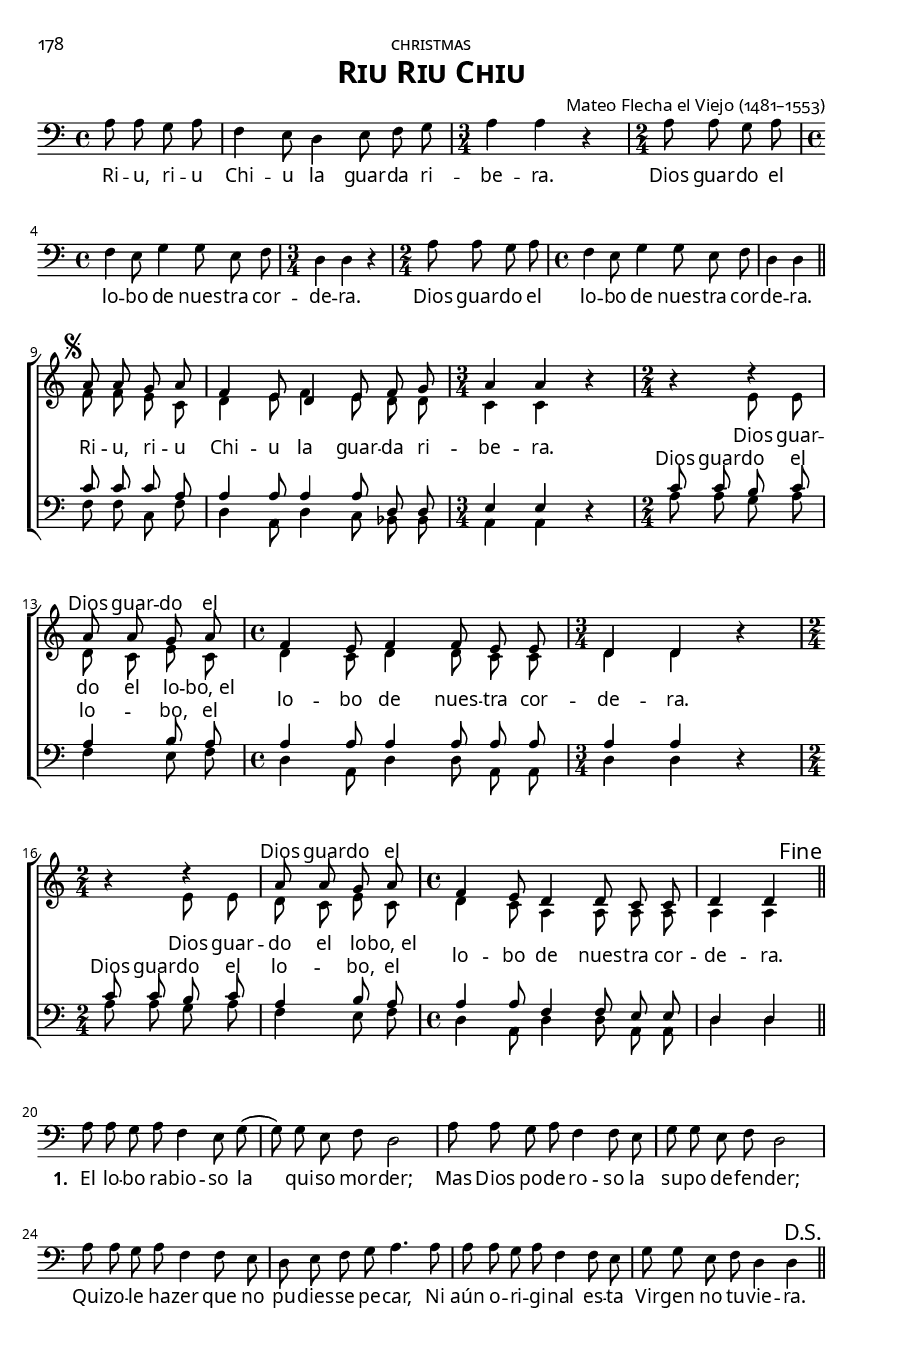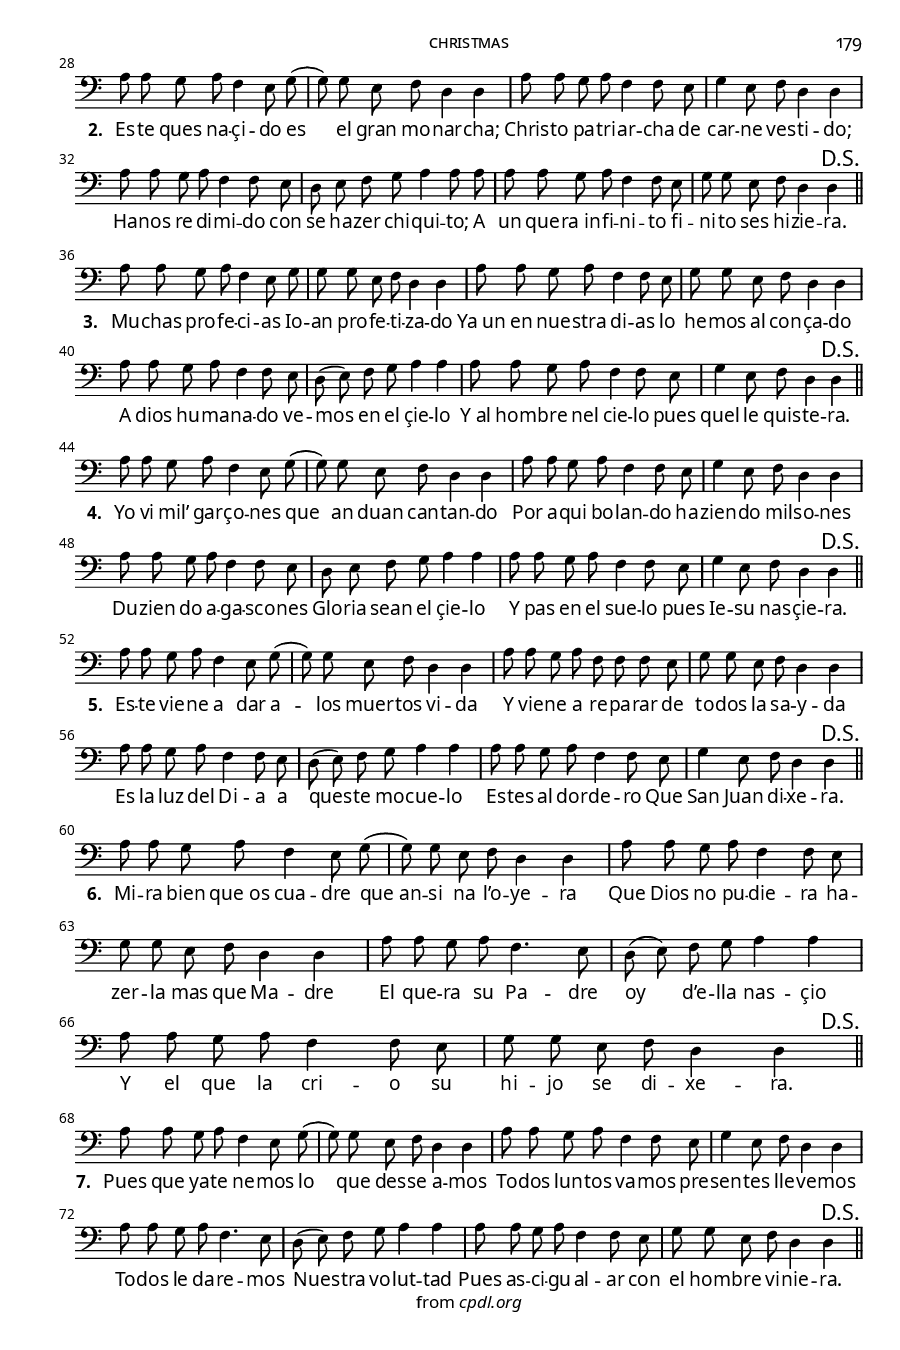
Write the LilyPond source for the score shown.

\version "2.14.2"
\include "util.ly"
\header {
  title = \markup{\override #'(font-name . "Garamond Premier Pro Semibold"){ \abs-fontsize #15 \smallCapsOldStyle"Riu Riu Chiu"}}
  composer = \markup\oldStyleNum"Mateo Flecha el Viejo (1481–1553)"
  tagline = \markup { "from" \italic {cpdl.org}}
}
\paper {
  %print-all-headers = ##f
  paper-height = 9\in
  paper-width = 6\in
  indent = 0\in
  %system-system-spacing = #'((basic-distance . 10) (padding . 0))
  %system-system-spacing =
  %  #'((basic-distance . 0)
  %     (minimum-distance . 0)
  %     (padding . -0.35)
  %     (stretchability . 100))
  ragged-last-bottom = ##f
  ragged-bottom = ##f
  two-sided = ##t
  inner-margin = 0.5\in
  outer-margin = 0.25\in
  top-margin = 0.25\in
  bottom-margin = 0.25\in
  first-page-number = #178
  print-first-page-number = ##t
  headerLine = \markup{\override #'(font-name . "Garamond Premier Pro") \smallCapsOldStyle"christmas"}
  oddHeaderMarkup = \markup\fill-line{
     \override #'(font-name . "Garamond Premier Pro")\abs-fontsize #8.5
     \combine 
        \fill-line{"" \on-the-fly #print-page-number-check-first
        \oldStylePageNum""
        }
        \fill-line{\headerLine}
  }
  evenHeaderMarkup = \markup {
     \override #'(font-name . "Garamond Premier Pro")\abs-fontsize #8.5
     \combine
        \on-the-fly #print-page-number-check-first
        \oldStylePageNum""
        \fill-line{\headerLine}
  }
}
#(set-global-staff-size 15) \paper{ #(define fonts (make-pango-font-tree "GoudyOlSt BT" "Garamond Premier Pro" "Garamond Premier Pro" (/ 15 20))) }
global = {
  \key c \major
  \time 4/4
  \autoBeamOff
  \override DynamicLineSpanner #'staff-padding = #0.0
  \override DynamicLineSpanner #'Y-extent = #'(-1 . 1)
}

sopMusic = \relative c' {
  s4*26 |
  
  %\once \override Score.RehearsalMark #'self-alignment-X = #LEFT
  \mark \markup { \abs-fontsize #9 \musicglyph #"scripts.segno" }
  a'8 a g a |
  f4 e8 d4 e8 f g |
  a4 a b\rest |
  b\rest d\rest |
  a8 a g a |
  
  f4 e8 f4 f8 e e |
  d4 d b'\rest |
  b\rest d\rest |
  a8 a g a |
  f4 e8 d4 d8 c c |
  d4 d \bar "||"
    \once \override Score.RehearsalMark #'break-visibility = #end-of-line-visible
    \once \override Score.RehearsalMark #'self-alignment-X = #RIGHT
    \mark "Fine"
}
sopWords = \lyricmode {
  \repeat unfold 12 {\skip1}
  Dios guar -- do el
  \repeat unfold 8 {\skip1}
  Dios guar -- do el
}

altoMusic = \relative c' {
  s4*26 |
  
  f8 f e c |
  d4 e8 f4 e8 d d |
  c4 c s |
  s e8 e |
  d c e c |
  
  d4 c8 d4 d8 c c |
  d4 d s |
  s e8 e |
  d c e c |
  d4 c8 a4 a8 a a |
  a4 a \bar "|."
}

dropLyrics = {
  \override LyricText #'extra-offset = #'(0 . -2.0)
  \override LyricHyphen #'extra-offset = #'(0 . -2.0)
  \override LyricExtender #'extra-offset = #'(0 . -2.0)
  \override StanzaNumber #'extra-offset = #'(0 . -2.0)
}
altoWords = \lyricmode {
  \dropLyrics
  Ri -- u, ri -- u Chi -- u la guar -- da ri -- be -- ra.
  \dropLyricsIV
  Dios guar -- do el lo -- bo,_el
  \dropLyrics
  lo -- bo de nues -- tra cor -- de -- ra.
  
  \dropLyricsIV
  Dios guar -- do el lo -- bo,_el
  \dropLyrics
  lo -- bo de nues -- tra cor -- de -- ra.
  
}
altoWordsII = \lyricmode {
%\markup\italic
  \set stanza = #"2. "
  \set ignoreMelismata = ##t
}
altoWordsIII = \lyricmode {
  \set stanza = #"3. "
  \set ignoreMelismata = ##t
}
altoWordsIV = \lyricmode {
  \set stanza = #"4. "
  \set ignoreMelismata = ##t
}
altoWordsV = \lyricmode {
  \set stanza = #"5. "
  \set ignoreMelismata = ##t
}
altoWordsVI = \lyricmode {
  \set stanza = #"6. "
  \set ignoreMelismata = ##t
}
tenorMusic = \relative c' {
  s4*26 |
  
  c8 c c a |
  a4 a8 a4 a8 d, d |
  e4 e s |
  c'8 c b c |
  a4 b8 a |
  
  a4 a8 a4 a8 a a |
  a4 a s |
  c8 c b c |
  a4 b8 a |
  a4 a8 f4 f8 e e |
  d4 d \bar "|."
}
tenorWords = \lyricmode {
  \repeat unfold 12 {\skip1}
  Dios guar -- do el lo -- bo, el
  \repeat unfold 8 {\skip1}
  Dios guar -- do el lo -- bo, el
}

bassMusic = \relative c' {
  \oneVoice
  \partial 2 a8 a g a |
  f4 e8 d4 e8 f g |
  \time 3/4 a4 a r |
  \time 2/4 a8 a g a |
  
  \time 4/4 f4 e8 g4 g8 e f |
  \time 3/4 d4 d r |
  \time 2/4 a'8 a g a |
  \time 4/4 f4 e8 g4 g8 e f |
  \partial 2 d4 d \bar "||" \break
  
  \voiceTwo
  \partial 2 f8 f c f |
  d4 a8 d4 c8 bes bes |
  \time 3/4 a4 a d\rest |
  \time 2/4 a'8 a g a |
  f4 e8 f |
  
  \time 4/4 d4 a8 d4 d8 a a |
  \time 3/4 d4 d d\rest |
  \time 2/4 a'8 a g a |
  f4 e8 f |
  \time 4/4 d4 a8 d4 d8 a a |
  \partial 2 d4 d \bar "||" \break
  
  \oneVoice
  \slurSolid
  {
    %Verse 1
    a'8 a g a f4 e8 g( |
    g) g e f d2 |
    a'8 a g a f4 f8 e |
    
    g g e f d2 |
    a'8 a g a f4 f8 e |
    d e f g a4. a8 |
    
    a a g a f4 f8 e |
    g g e f d4 d \bar "||" \break
    \once \override Score.RehearsalMark #'break-visibility = #end-of-line-visible
    \once \override Score.RehearsalMark #'self-alignment-X = #RIGHT
    \mark "D.S."
  }
  
  
  {
    %Verse 2
    a'8 a g a f4 e8 g( |
    g) g e f d4 d |
    a'8 a g a f4 f8 e |
    
    g4 e8 f d4 d |
    a'8 a g a f4 f8 e |
    d e f g a4 a8 a |
    
    a a g a f4 f8 e |
    g g e f d4 d \bar "||" \break
    \once \override Score.RehearsalMark #'break-visibility = #end-of-line-visible
    \once \override Score.RehearsalMark #'self-alignment-X = #RIGHT
    \mark "D.S."
  }
  {
    %Verse 3
    a'8 a g a f4 e8 g |
    g g e f d4 d |
    a'8 a g a f4 f8 e |
    
    g g e f d4 d |
    a'8 a g a f4 f8 e |
    d( e) f g a4 a4 |
    
    a8 a g a f4 f8 e |
    g4 e8 f d4 d \bar "||" \break
    \once \override Score.RehearsalMark #'break-visibility = #end-of-line-visible
    \once \override Score.RehearsalMark #'self-alignment-X = #RIGHT
    \mark "D.S."
  }
  
  {
    %Verse 4
    a'8 a g a f4 e8 g( |
    g) g e f d4 d |
    a'8 a g a f4 f8 e |
    
    g4 e8 f d4 d |
    a'8 a g a f4 f8 e |
    d e f g a4 a4 |
    
    a8 a g a f4 f8 e |
    g4 e8 f d4 d \bar "||" \break
    \once \override Score.RehearsalMark #'break-visibility = #end-of-line-visible
    \once \override Score.RehearsalMark #'self-alignment-X = #RIGHT
    \mark "D.S."
  }
  {
    %Verse 5
    a'8 a g a f4 e8 g( |
    g) g e f d4 d |
    a'8 a g a f f f e |
    
    g g e f d4 d |
    a'8 a g a f4 f8 e |
    d( e) f g a4 a4 |
    
    a8 a g a f4 f8 e |
    g4 e8 f d4 d \bar "||" \break
    \once \override Score.RehearsalMark #'break-visibility = #end-of-line-visible
    \once \override Score.RehearsalMark #'self-alignment-X = #RIGHT
    \mark "D.S."
  }
  {
    %Verse 6
    a'8 a g a f4 e8 g( |
    g) g e f d4 d |
    a'8 a g a f4 f8 e |
    
    g g e f d4 d |
    a'8 a g a f4. e8 |
    d( e) f g a4 a4 |
    
    a8 a g a f4 f8 e |
    g8 g e f d4 d \bar "||" \break
    \once \override Score.RehearsalMark #'break-visibility = #end-of-line-visible
    \once \override Score.RehearsalMark #'self-alignment-X = #RIGHT
    \mark "D.S."
  }
  {
    %Verse 7
    a'8 a g a f4 e8 g( |
    g) g e f d4 d |
    a'8 a g a f4 f8 e |
    
    g4 e8 f d4 d |
    a'8 a g a f4. e8 |
    d( e) f g a4 a4 |
    
    a8 a g a f4 f8 e |
    g g e f d4 d \bar "||" \break
    \once \override Score.RehearsalMark #'break-visibility = #end-of-line-visible
    \once \override Score.RehearsalMark #'self-alignment-X = #RIGHT
    \mark "D.S."
  }
}
bassWords = \lyricmode {
  \dropLyricsIV
  Ri -- u, ri -- u Chi -- u la guar -- da ri -- be -- ra.
  Dios guar -- do el lo -- bo de nues -- tra cor -- de -- ra.
  Dios guar -- do el lo -- bo de nues -- tra cor -- de -- ra.
  
  \repeat unfold 42 {\skip1}
  \set stanza = #"1. "
  El lo -- bo ra -- bio -- so la qui -- so mor -- der;
  Mas Dios po -- de -- ro -- so la
  su -- po de -- fen -- der;
  Qui -- zo -- le ha -- zer que no pu -- dies -- se pe -- car,
  Ni aún o -- ri -- gi -- nal es -- ta Vir -- gen no tu -- vie -- ra.
  
  \set stanza = #"2. "
  Es -- te ques na -- çi -- do es el gran mo -- nar -- cha;
  Chris -- to pa -- tri -- ar -- cha de car -- ne ves -- ti -- do;
  Ha -- nos re -- di -- mi -- do con se ha -- zer chi -- qui -- to;
  A un que -- ra_in -- fi -- ni -- to fi -- ni -- to ses hi -- zie -- ra.
  
  \set stanza = #"3. "
  Mu -- chas pro -- fe -- ci -- as Io -- an pro -- fe -- ti -- za -- do
  Ya_un en nue -- stra di -- as lo he -- mos al con -- ça -- do
  A dios hu -- ma -- na -- do ve -- mos en el çie -- lo
  Y_al hom -- bre nel cie -- lo pues quel le quis -- te -- ra.
  
  
  \set stanza = #"4. "
  Yo vi mil’ gar -- ço -- nes que an duan can -- tan -- do
  Por a -- qui bo -- lan -- do ha -- zien -- do mil -- so -- nes
  Du -- zien do a -- ga -- sco -- nes Glo -- ria sean el çie -- lo
  Y pas en el sue -- lo pues Ie -- su nas -- çie -- ra.
  
  \set stanza = #"5. "
  Es -- te vie -- ne a dar a -- los muer -- tos vi -- da
  Y vie -- ne a re -- pa -- rar de to -- dos la sa -- y -- da
  Es la luz del Di -- a a ques -- te mo -- cue -- lo
  Es -- tes al dor -- de -- ro Que San Juan di -- xe -- ra.
  
  
  \set stanza = #"6. "
  Mi -- ra bien que_os cua -- dre que_an -- si na l’o -- ye -- ra
  Que Dios no pu -- die -- ra ha -- zer -- la mas que Ma -- dre
  El que -- ra su Pa -- dre oy d’e -- lla nas -- çio
  Y el que la cri -- o su hi -- jo se di -- xe -- ra.
  
  \set stanza = #"7. "
  Pues que ya -- te ne -- mos lo que des -- se a -- mos
  To -- dos lun -- tos va -- mos pre -- sen -- tes lle -- ve -- mos
  To -- dos le da -- re -- mos
  Nue -- stra vo -- lut -- tad
  Pues as -- ci -- gu -- al -- ar con el hom -- bre vi -- nie -- ra.
}

bassWordsII = \lyricmode {
  \repeat unfold 78{\skip1}
  
  
}

bassWordsIII = \lyricmode {
  \repeat unfold 166 \skip1
  \set ignoreMelismata = ##t
  
}

bassWordsIV = \lyricmode {
}
pianoRH = \relative c' {
  
}
pianoLH = \relative c' {
  
}

\score {
  <<
   \new ChoirStaff <<
    \new Staff = women <<
      \new Voice = "sopranos" { \voiceOne << \global \sopMusic >> }
      \new Voice = "altos" { \voiceTwo << \global \altoMusic >> }
    >>
    \new Lyrics \with { alignAboveContext = #"women" \override VerticalAxisGroup #'nonstaff-relatedstaff-spacing = #'((basic-distance . 1))} \lyricsto "sopranos" \sopWords
    \new Lyrics = "altosVI"  \with { alignBelowContext = #"women" } \lyricsto "altos" \altoWordsVI
    \new Lyrics = "altosV"  \with { alignBelowContext = #"women" } \lyricsto "altos" \altoWordsV
    \new Lyrics = "altosIV"  \with { alignBelowContext = #"women" } \lyricsto "altos" \altoWordsIV
    \new Lyrics = "altosIII"  \with { alignBelowContext = #"women" } \lyricsto "altos" \altoWordsIII
    \new Lyrics = "altosII"  \with { alignBelowContext = #"women" } \lyricsto "altos" \altoWordsII
    \new Lyrics = "altos"  \with { alignBelowContext = #"women" \override VerticalAxisGroup #'nonstaff-relatedstaff-spacing = #'((basic-distance . 1))} \lyricsto "altos" \altoWords
   \new Staff = men <<
      \clef bass
      \new Voice = "tenors" { \voiceOne << \global \tenorMusic >> }
      \new Voice = "basses" { \voiceTwo << \global \bassMusic >> }
    >>
    \new Lyrics \with { alignAboveContext = #"men" \override VerticalAxisGroup #'nonstaff-relatedstaff-spacing = #'((basic-distance . 1)) } \lyricsto "tenors" \tenorWords
    \new Lyrics \with { alignBelowContext = #"men" \override VerticalAxisGroup #'nonstaff-relatedstaff-spacing = #'((basic-distance . 1)) } \lyricsto "basses" \bassWordsIV
    \new Lyrics \with { alignBelowContext = #"men" \override VerticalAxisGroup #'nonstaff-relatedstaff-spacing = #'((basic-distance . 1)) } \lyricsto "basses" \bassWordsIII
    \new Lyrics \with { alignBelowContext = #"men" \override VerticalAxisGroup #'nonstaff-relatedstaff-spacing = #'((basic-distance . 1)) } \lyricsto "basses" \bassWordsII
    \new Lyrics \with { alignBelowContext = #"men" \override VerticalAxisGroup #'nonstaff-relatedstaff-spacing = #'((basic-distance . 1)) } \lyricsto "basses" \bassWords
  >>
%    \new PianoStaff << \new Staff { \new Voice { \pianoRH } } \new Staff { \clef "bass" \pianoLH } >>
  >>
  \layout {
    \context {
      \Score
      %\override SpacingSpanner #'base-shortest-duration = #(ly:make-moment 1 8)
      %\override SpacingSpanner #'common-shortest-duration = #(ly:make-moment 1 4)
    }
    \context {
      % Remove all empty staves
       \Staff \RemoveEmptyStaves \override VerticalAxisGroup #'remove-first = ##t
    }
    \context {
      \Lyrics
      \override LyricText #'X-offset = #center-on-word
    }
  }
  \midi {
    \tempo 4 = 90
    \set Staff.midiInstrument = "flute"
  
    \context {
      \Voice
      \remove "Dynamic_performer"
    }
  }
}
